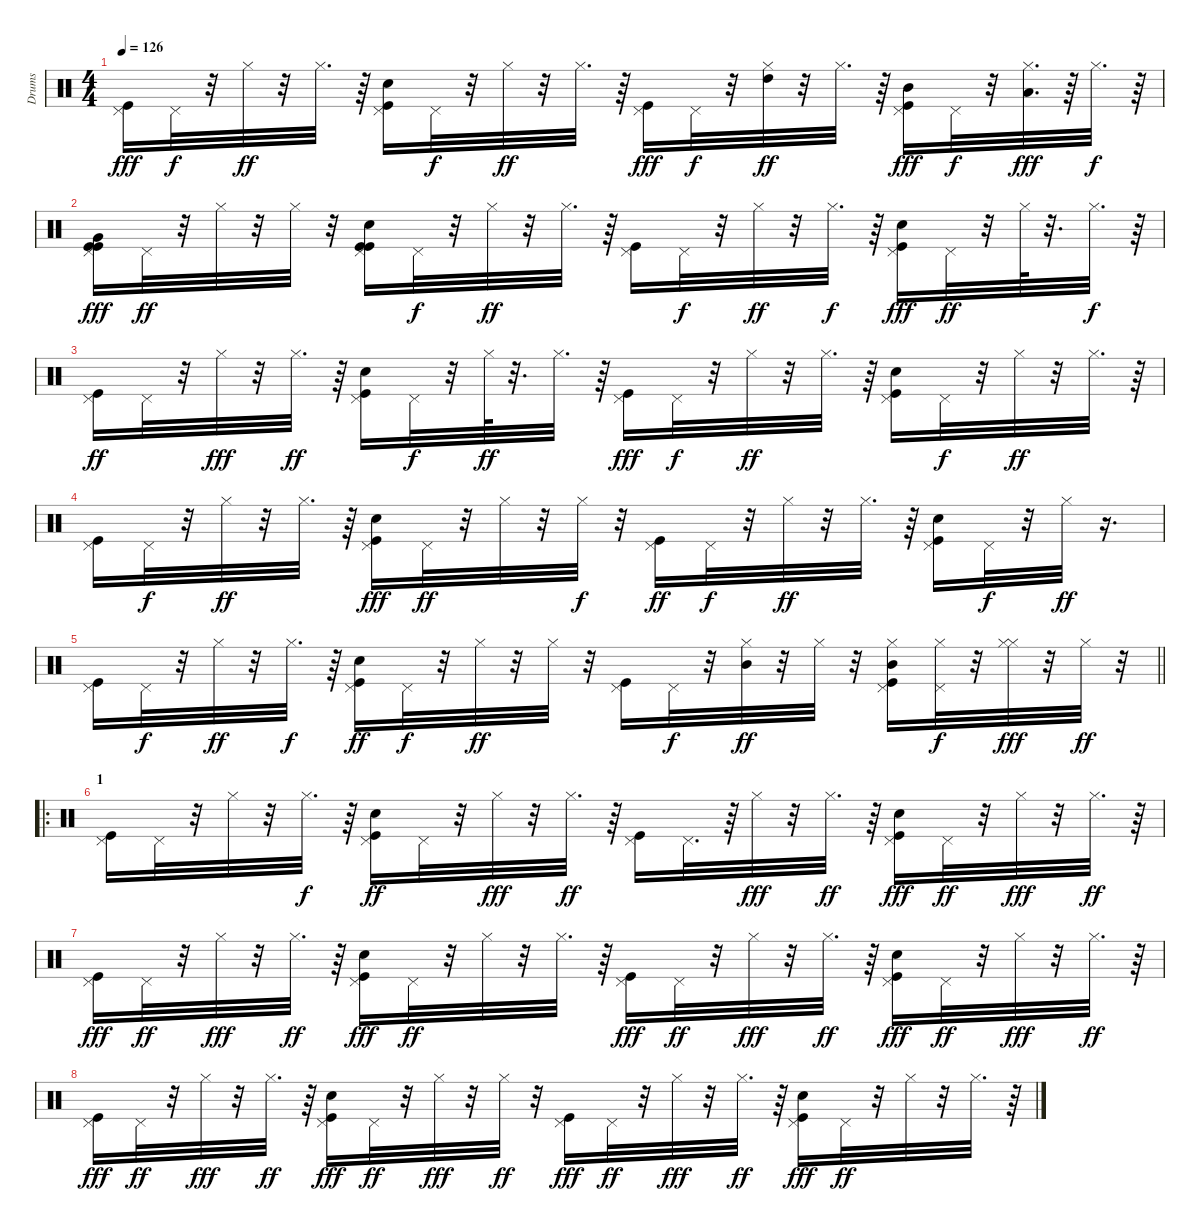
\track ("Drums" "Drums") {instrument percussion}
\staff {score}
\articulation defaults
\ts (4 4)
\tempo 126
\clef neutral
\ks c
("Kick (hit)" "Pedal Hi-Hat (hit)").16{dy fff} "Pedal Hi-Hat (hit)".32{dy f} r.32 "Hi-Hat (closed)".32{dy ff} r.32 "Hi-Hat (closed)".32{d} r.64 ("Snare (hit) 2" "Kick (hit)" "Pedal Hi-Hat (hit)").16 "Pedal Hi-Hat (hit)".32{dy f} r.32 "Hi-Hat (closed)".32{dy ff} r.32 "Hi-Hat (closed)".32{d} r.64 ("Kick (hit)" "Pedal Hi-Hat (hit)").16{dy fff} "Pedal Hi-Hat (hit)".32{dy f} r.32 ("High Tom (hit)" "Hi-Hat (closed)").32{dy ff} r.32 "Hi-Hat (closed)".32{d} r.64 ("Kick (hit)" "Mid Tom (hit)" "Pedal Hi-Hat (hit)").16{dy fff} "Pedal Hi-Hat (hit)".32{dy f} r.32 ("Low Tom (hit)" "Hi-Hat (closed)").32{d dy fff} r.64 "Hi-Hat (closed)".32{d dy f} r.64 |
("Very Low Tom (hit)" "Kick (hit)" "Kick (hit)" "Pedal Hi-Hat (hit)").16{dy fff} "Pedal Hi-Hat (hit)".32{dy ff} r.32 "Hi-Hat (closed)".32 r.32 "Hi-Hat (closed)".32 r.32 ("Kick (hit)" "Kick (hit)" "Snare (hit) 2" "Pedal Hi-Hat (hit)").16 "Pedal Hi-Hat (hit)".32{dy f} r.32 "Hi-Hat (closed)".32{dy ff} r.32 "Hi-Hat (closed)".32{d} r.64 ("Kick (hit)" "Pedal Hi-Hat (hit)").16 "Pedal Hi-Hat (hit)".32{dy f} r.32 "Hi-Hat (closed)".32{dy ff} r.32 "Hi-Hat (closed)".32{d dy f} r.64 ("Kick (hit)" "Snare (hit) 2" "Pedal Hi-Hat (hit)").16{dy fff} "Pedal Hi-Hat (hit)".32{dy ff} r.32 "Hi-Hat (closed)".64 r.32{d} "Hi-Hat (closed)".32{d dy f} r.64 |
("Kick (hit)" "Pedal Hi-Hat (hit)").16{dy ff} "Pedal Hi-Hat (hit)".32 r.32 "Hi-Hat (closed)".32{dy fff} r.32 "Hi-Hat (closed)".32{d dy ff} r.64 ("Kick (hit)" "Snare (hit) 2" "Pedal Hi-Hat (hit)").16 "Pedal Hi-Hat (hit)".32{dy f} r.32 "Hi-Hat (closed)".64{dy ff} r.32{d} "Hi-Hat (closed)".32{d} r.64 ("Kick (hit)" "Pedal Hi-Hat (hit)").16{dy fff} "Pedal Hi-Hat (hit)".32{dy f} r.32 "Hi-Hat (closed)".32{dy ff} r.32 "Hi-Hat (closed)".32{d} r.64 ("Snare (hit) 2" "Kick (hit)" "Pedal Hi-Hat (hit)").16 "Pedal Hi-Hat (hit)".32{dy f} r.32 "Hi-Hat (closed)".32{dy ff} r.32 "Hi-Hat (closed)".32{d} r.64 |
("Kick (hit)" "Pedal Hi-Hat (hit)").16 "Pedal Hi-Hat (hit)".32{dy f} r.32 "Hi-Hat (closed)".32{dy ff} r.32 "Hi-Hat (closed)".32{d} r.64 ("Snare (hit) 2" "Kick (hit)" "Pedal Hi-Hat (hit)").16{dy fff} "Pedal Hi-Hat (hit)".32{dy ff} r.32 "Hi-Hat (closed)".32 r.32 "Hi-Hat (closed)".32{dy f} r.32 ("Kick (hit)" "Pedal Hi-Hat (hit)").16{dy ff} "Pedal Hi-Hat (hit)".32{dy f} r.32 "Hi-Hat (closed)".32{dy ff} r.32 "Hi-Hat (closed)".32{d} r.64 ("Snare (hit) 2" "Kick (hit)" "Pedal Hi-Hat (hit)").16 "Pedal Hi-Hat (hit)".32{dy f} r.32 "Hi-Hat (closed)".32{dy ff} r.16{d} |
\barLineRight lightlight
("Kick (hit)" "Pedal Hi-Hat (hit)").16 "Pedal Hi-Hat (hit)".32{dy f} r.32 "Hi-Hat (closed)".32{dy ff} r.32 "Hi-Hat (closed)".32{d dy f} r.64 ("Kick (hit)" "Snare (hit) 2" "Pedal Hi-Hat (hit)").16{dy ff} "Pedal Hi-Hat (hit)".32{dy f} r.32 "Hi-Hat (closed)".32{dy ff} r.32 "Hi-Hat (closed)".32 r.32 ("Kick (hit)" "Pedal Hi-Hat (hit)").16 "Pedal Hi-Hat (hit)".32{dy f} r.32 ("Mid Tom (hit)" "Hi-Hat (closed)").32{dy ff} r.32 "Hi-Hat (closed)".32 r.32 ("Kick (hit)" "Mid Tom (hit)" "Pedal Hi-Hat (hit)" "Hi-Hat (closed)").16 ("Pedal Hi-Hat (hit)" "Hi-Hat (closed)").32{dy f} r.32 ("Hi-Hat (closed)" "Hi-Hat (closed)").32{dy fff} r.32 "Hi-Hat (closed)".32{dy ff} r.32 |
\ro
\section ("" "1")
("Kick (hit)" "Pedal Hi-Hat (hit)").16 "Pedal Hi-Hat (hit)".32 r.32 "Hi-Hat (closed)".32 r.32 "Hi-Hat (closed)".32{d dy f} r.64 ("Snare (hit) 2" "Kick (hit)" "Pedal Hi-Hat (hit)").16{dy ff} "Pedal Hi-Hat (hit)".32 r.32 "Hi-Hat (closed)".32{dy fff} r.32 "Hi-Hat (closed)".32{d dy ff} r.64 ("Kick (hit)" "Pedal Hi-Hat (hit)").16 "Pedal Hi-Hat (hit)".32{d} r.64 "Hi-Hat (closed)".32{dy fff} r.32 "Hi-Hat (closed)".32{d dy ff} r.64 ("Kick (hit)" "Snare (hit) 2" "Pedal Hi-Hat (hit)").16{dy fff} "Pedal Hi-Hat (hit)".32{dy ff} r.32 "Hi-Hat (closed)".32{dy fff} r.32 "Hi-Hat (closed)".32{d dy ff} r.64 |
("Kick (hit)" "Pedal Hi-Hat (hit)").16{dy fff} "Pedal Hi-Hat (hit)".32{dy ff} r.32 "Hi-Hat (closed)".32{dy fff} r.32 "Hi-Hat (closed)".32{d dy ff} r.64 ("Snare (hit) 2" "Kick (hit)" "Pedal Hi-Hat (hit)").16{dy fff} "Pedal Hi-Hat (hit)".32{dy ff} r.32 "Hi-Hat (closed)".32 r.32 "Hi-Hat (closed)".32{d} r.64 ("Kick (hit)" "Pedal Hi-Hat (hit)").16{dy fff} "Pedal Hi-Hat (hit)".32{dy ff} r.32 "Hi-Hat (closed)".32{dy fff} r.32 "Hi-Hat (closed)".32{d dy ff} r.64 ("Kick (hit)" "Snare (hit) 2" "Pedal Hi-Hat (hit)").16{dy fff} "Pedal Hi-Hat (hit)".32{dy ff} r.32 "Hi-Hat (closed)".32{dy fff} r.32 "Hi-Hat (closed)".32{d dy ff} r.64 |
("Kick (hit)" "Pedal Hi-Hat (hit)").16{dy fff} "Pedal Hi-Hat (hit)".32{dy ff} r.32 "Hi-Hat (closed)".32{dy fff} r.32 "Hi-Hat (closed)".32{d dy ff} r.64 ("Kick (hit)" "Snare (hit) 2" "Pedal Hi-Hat (hit)").16{dy fff} "Pedal Hi-Hat (hit)".32{dy ff} r.32 "Hi-Hat (closed)".32{dy fff} r.32 "Hi-Hat (closed)".32{dy ff} r.32 ("Kick (hit)" "Pedal Hi-Hat (hit)").16{dy fff} "Pedal Hi-Hat (hit)".32{dy ff} r.32 "Hi-Hat (closed)".32{dy fff} r.32 "Hi-Hat (closed)".32{d dy ff} r.64 ("Snare (hit) 2" "Kick (hit)" "Pedal Hi-Hat (hit)").16{dy fff} "Pedal Hi-Hat (hit)".32{dy ff} r.32 "Hi-Hat (closed)".32 r.32 "Hi-Hat (closed)".32{d} r.64
